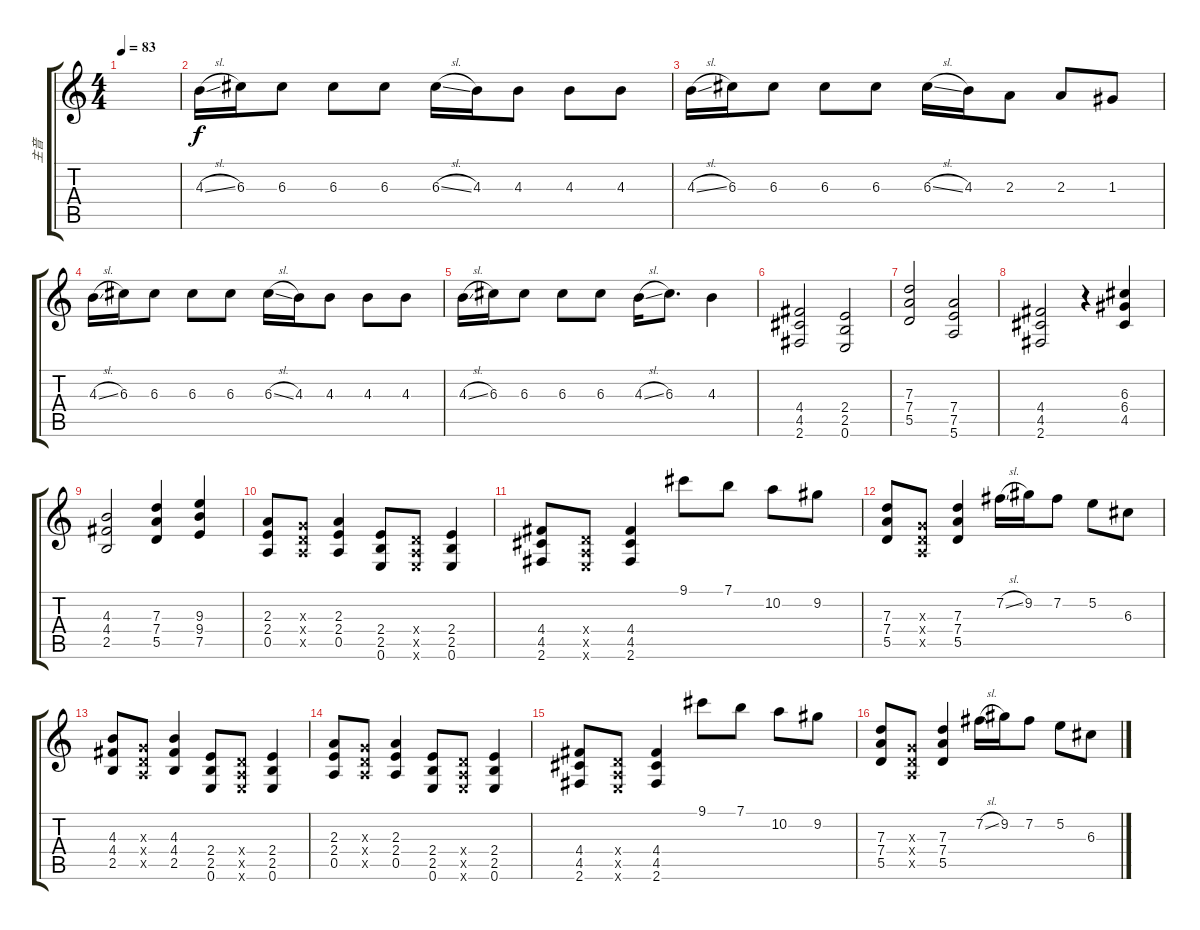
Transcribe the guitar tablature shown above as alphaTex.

\track ("主音" "主音") {instrument acousticguitarnylon}
\staff {score tabs}
\tuning (E4 B3 G3 D3 A2 E2) {hide}
\ts (4 4)
\tempo 83
\clef g2
\ks c
|
4.3{sl}.16 6.3.16 6.3.8 6.3.8 6.3.8 6.3{sl}.16 4.3.16 4.3.8 4.3.8 4.3.8 |
4.3{sl}.16 6.3.16 6.3.8 6.3.8 6.3.8 6.3{sl}.16 4.3.16 2.3.8 2.3.8 1.3.8 |
4.3{sl}.16 6.3.16 6.3.8 6.3.8 6.3.8 6.3{sl}.16 4.3.16 4.3.8 4.3.8 4.3.8 |
4.3{sl}.16 6.3.16 6.3.8 6.3.8 6.3.8 4.3{sl}.16 6.3.8{d} 4.3.4 |
(4.4 4.5 2.6).2{instrument overdrivenguitar} (2.4 2.5 0.6).2 |
(7.3 7.4 5.5).2 (7.4 7.5 5.6).2 |
(4.4 4.5 2.6).2 r.4 (6.3 6.4 4.5).4 |
(4.3 4.4 2.5).2 (7.3 7.4 5.5).4 (9.3 9.4 7.5).4 |
(2.3 2.4 0.5).8 (0.3{x} 0.4{x} 0.5{x}).8 (2.3 2.4 0.5).4 (2.4 2.5 0.6).8 (0.4{x} 0.5{x} 0.6{x}).8 (2.4 2.5 0.6).4 |
(4.4 4.5 2.6).8 (0.4{x} 0.5{x} 0.6{x}).8 (4.4 4.5 2.6).4 9.1.8 7.1.8 10.2.8 9.2.8 |
(7.3 7.4 5.5).8 (0.3{x} 0.4{x} 0.5{x}).8 (7.3 7.4 5.5).4 7.2{sl}.16 9.2.16 7.2.8 5.2.8 6.3.8 |
(4.3 4.4 2.5).8 (0.3{x} 0.4{x} 0.5{x}).8 (4.3 4.4 2.5).4 (2.4 2.5 0.6).8 (0.4{x} 0.5{x} 0.6{x}).8 (2.4 2.5 0.6).4 |
(2.3 2.4 0.5).8 (0.3{x} 0.4{x} 0.5{x}).8 (2.3 2.4 0.5).4 (2.4 2.5 0.6).8 (0.4{x} 0.5{x} 0.6{x}).8 (2.4 2.5 0.6).4 |
(4.4 4.5 2.6).8 (0.4{x} 0.5{x} 0.6{x}).8 (4.4 4.5 2.6).4 9.1.8 7.1.8 10.2.8 9.2.8 |
(7.3 7.4 5.5).8 (0.3{x} 0.4{x} 0.5{x}).8 (7.3 7.4 5.5).4 7.2{sl}.16 9.2.16 7.2.8 5.2.8 6.3.8
